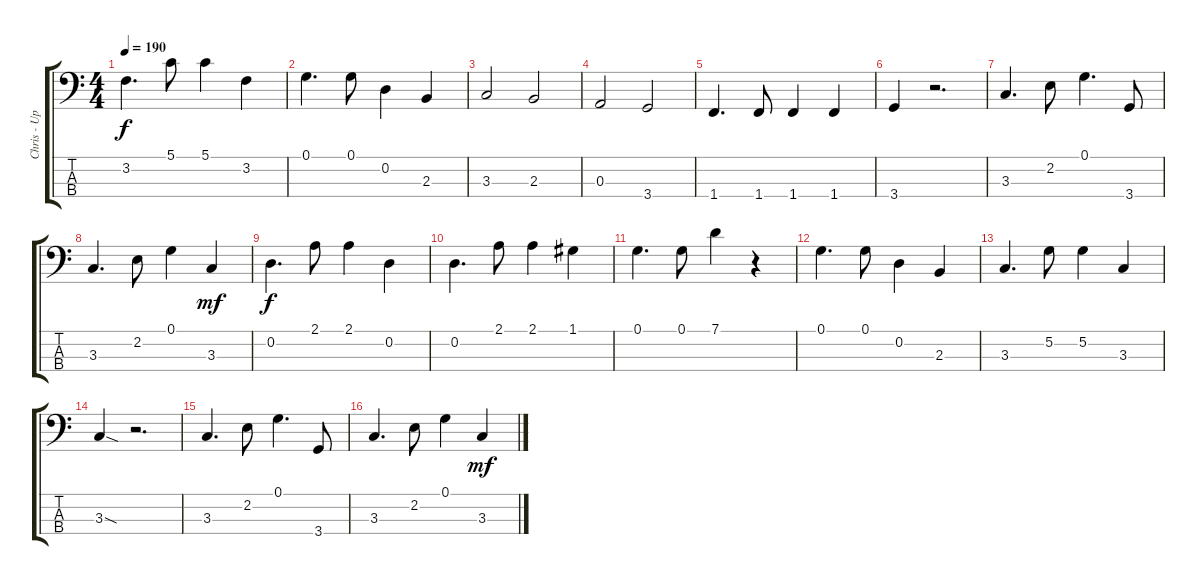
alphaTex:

\track ("Chris - Upright Bass" "Chris - Up") {instrument acousticbass}
\staff {score tabs}
\tuning (G2 D2 A1 E1) {hide}
\ts (4 4)
\tempo 190
\clef f4
\ks c
3.2.4{d dy f} 5.1.8 5.1.4 3.2.4 |
0.1.4{d} 0.1.8 0.2.4 2.3.4 |
3.3.2 2.3.2 |
0.3.2 3.4.2 |
1.4.4{d} 1.4.8 1.4.4 1.4.4 |
3.4.4 r.2{d} |
3.3.4{d} 2.2.8 0.1.4{d} 3.4.8 |
3.3.4{d} 2.2.8 0.1.4 3.3.4{dy mf} |
0.2.4{d dy f} 2.1.8 2.1.4 0.2.4 |
0.2.4{d} 2.1.8 2.1.4 1.1.4 |
0.1.4{d} 0.1.8 7.1.4 r.4 |
0.1.4{d} 0.1.8 0.2.4 2.3.4 |
3.3.4{d} 5.2.8 5.2.4 3.3.4 |
3.3{sod}.4 r.2{d} |
3.3.4{d} 2.2.8 0.1.4{d} 3.4.8 |
3.3.4{d} 2.2.8 0.1.4 3.3.4{dy mf}
